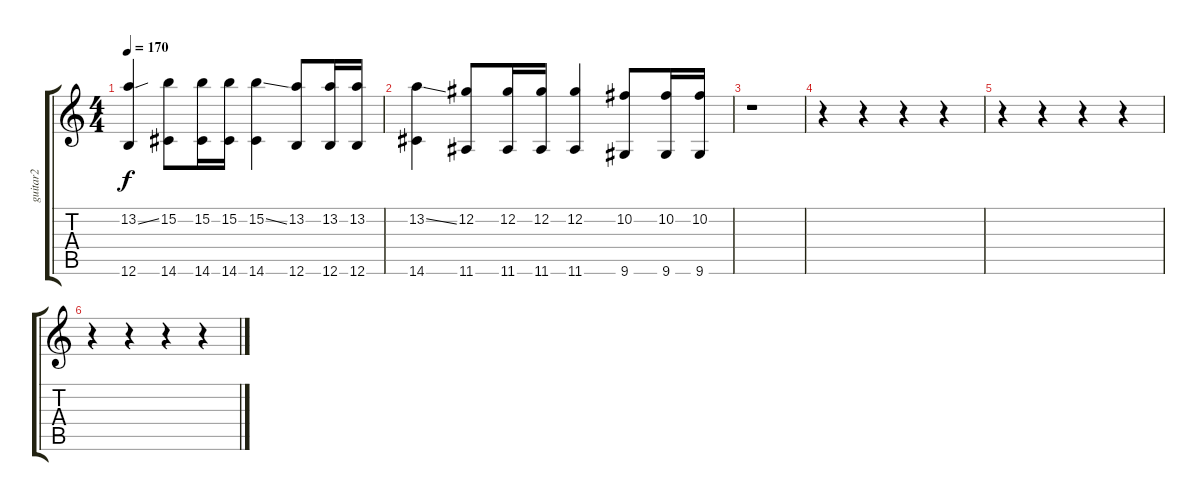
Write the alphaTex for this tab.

\track ("guitar2" "guitar2") {instrument overdrivenguitar}
\staff {score tabs}
\tuning (Db4 Ab3 E3 B2 Gb2 B1) {hide}
\ts (4 4)
\tempo 170
\clef g2
\ks c
(13.2{ss} 12.6).4{dy f} (15.2 14.6).8 (15.2 14.6).16 (15.2 14.6).16 (15.2{ss} 14.6).4 (13.2 12.6).8 (13.2 12.6).16 (13.2 12.6).16 |
(13.2{ss} 14.6).4 (12.2 11.6).8 (12.2 11.6).16 (12.2 11.6).16 (12.2 11.6).4 (10.2 9.6).8 (10.2 9.6).16 (10.2 9.6).16 |
r.1 |
r.4 r.4 r.4 r.4 |
r.4 r.4 r.4 r.4 |
r.4 r.4 r.4 r.4
